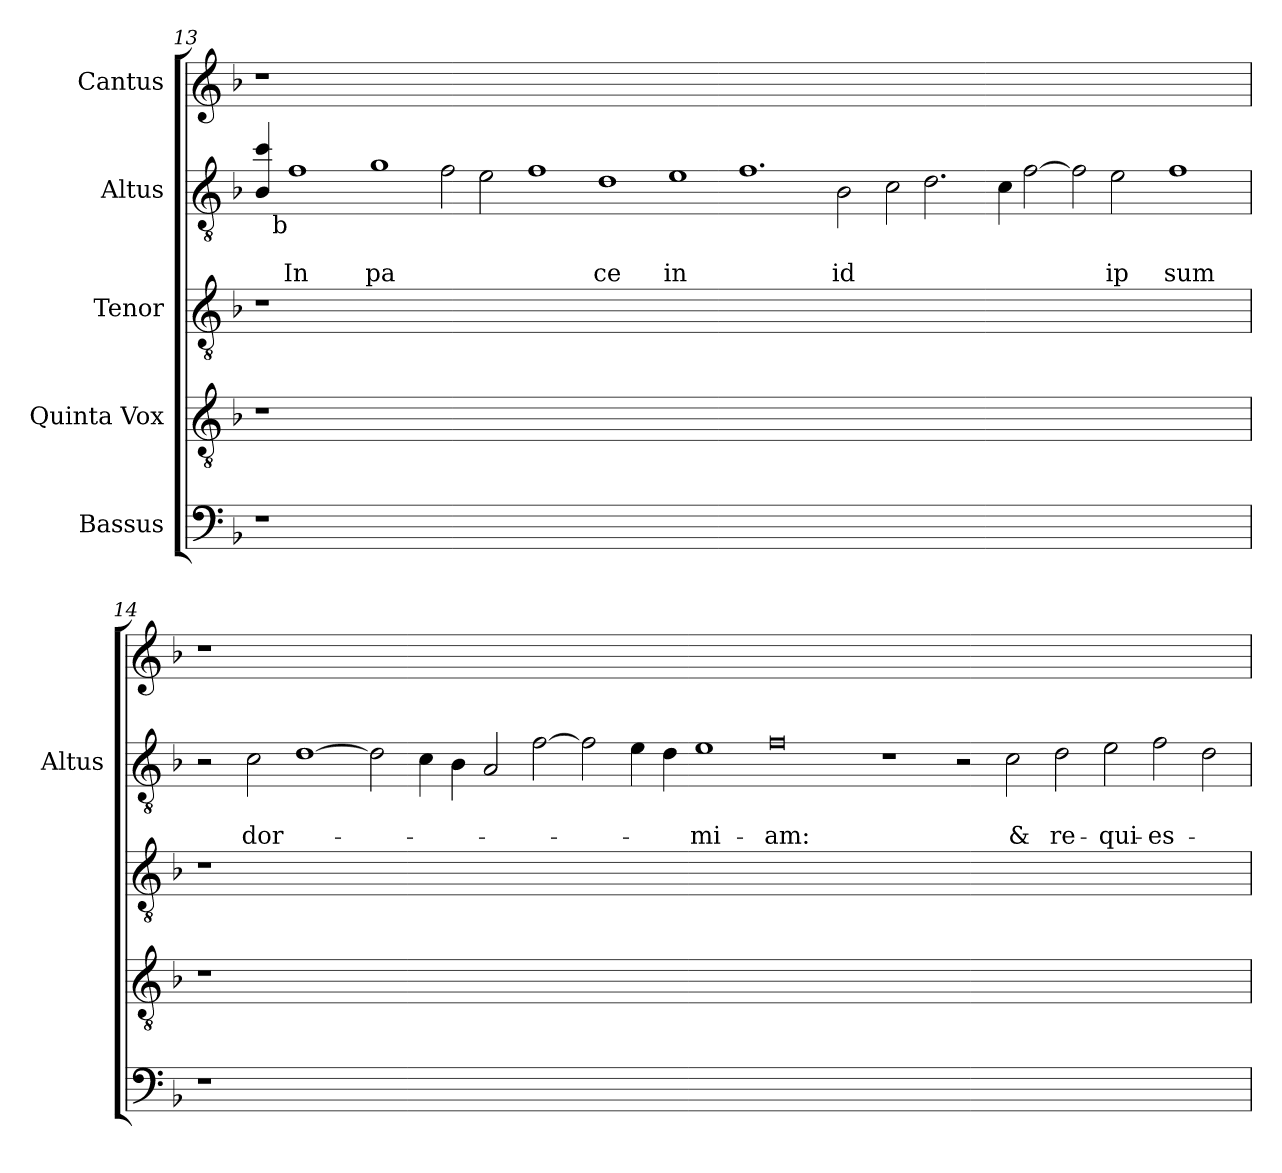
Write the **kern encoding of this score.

**kern	**kern	**kern	**kern	**text	**text	**kern
*part5	*part4	*part3	*part2	*part2	*part2	*part1
*staff5	*staff4	*staff3	*staff2	*staff2	*staff2	*staff1
*I"Bassus	*I"Quinta Vox	*I"Tenor	*I"Altus	*	*	*I"Cantus
*	*	*	*I'Altus	*	*	*
!!LO:PB:g=z
*clefF4	*clefGv2	*clefGv2	*clefGv2	*	*	*clefG2
*k[b-]	*k[b-]	*k[b-]	*k[b-]	*	*	*k[b-]
*F:	*F:	*F:	*F:	*	*	*F:
=13	=13	=13	=13	=13	=13	=13
*	*	*	*^	*	*	*
1r	1r	1r	4B-/ 4cc/	8ryy	.	.	1r
!	!	!	!	!LO:TX:b:t=b	!	!	!
.	.	.	.	1ryy	.	.	.
!	!	!	!	!	!	!LO:LY:b	!
.	.	.	1f	.	.	In	.
000ryy	000ryy	000ryy	.	.	.	.	000ryy
.	.	.	.	1ryy	.	.	.
!	!	!	!	!	!	!LO:LY:b	!
.	.	.	1g	.	.	pa	.
.	.	.	.	1ryy	.	.	.
.	.	.	2f\	.	.	.	.
.	.	.	2e\	.	.	.	.
.	.	.	.	1ryy	.	.	.
.	.	.	1f	.	.	.	.
.	.	.	.	1ryy	.	.	.
!	!	!	!	!	!	!LO:LY:b	!
.	.	.	1d	.	.	ce	.
.	.	.	.	1ryy	.	.	.
!	!	!	!	!	!	!LO:LY:b	!
.	.	.	1e	.	.	in	.
.	.	.	.	1ryy	.	.	.
.	.	.	1.f	.	.	.	.
.	.	.	.	1ryy	.	.	.
!	!	!	!	!	!	!LO:LY:b	!
.	.	.	2B-\	.	.	id	.
.	.	.	.	1ryy	.	.	.
.	.	.	2c\	.	.	.	.
.	.	.	2.d\	.	.	.	.
0ryy	0ryy	0ryy	.	.	.	.	0ryy
.	.	.	.	1ryy	.	.	.
.	.	.	4c\	.	.	.	.
.	.	.	[>2f\	.	.	.	.
.	.	.	.	1ryy	.	.	.
.	.	.	2f\]	.	.	.	.
!	!	!	!	!	!	!LO:LY:b	!
.	.	.	2e\	.	.	ip	.
1ryy	1ryy	1ryy	.	.	.	.	1ryy
.	.	.	.	1ryy	.	.	.
!	!	!	!	!	!	!LO:LY:b	!
.	.	.	1f	.	.	sum	.
4ryy	4ryy	4ryy	.	.	.	.	4ryy
.	.	.	.	8ryy	.	.	.
*	*	*	*v	*v	*	*	*
!!LO:LB:g=z
=14	=14	=14	=14	=14	=14	=14
1r	1r	1r	2r	.	.	1r
!	!	!	!	!	!LO:LY:b	!
.	.	.	2c\	.	dor-	.
000ryy	000ryy	000ryy	[>1d	.	.	000ryy
.	.	.	2d\]	.	.	.
.	.	.	4c\	.	.	.
.	.	.	4B-\	.	.	.
.	.	.	2A/	.	.	.
.	.	.	[>2f\	.	.	.
.	.	.	2f\]	.	.	.
.	.	.	4e\	.	.	.
.	.	.	4d\	.	.	.
!	!	!	!	!	!LO:LY:b	!
.	.	.	1e	.	-mi-	.
!	!	!	!	!	!LO:LY:b	!
.	.	.	0f	.	-am:	.
.	.	.	1r	.	.	.
0.ryy	0.ryy	0.ryy	2r	.	.	0.ryy
!	!	!	!	!	!LO:LY:b	!
.	.	.	2c\	.	&	.
!	!	!	!	!	!LO:LY:b	!
.	.	.	2d\	.	re-	.
!	!	!	!	!	!LO:LY:b	!
.	.	.	2e\	.	-qui-	.
!	!	!	!	!	!LO:LY:b	!
.	.	.	2f\	.	-es-	.
.	.	.	2d\	.	.	.
=	=	=	=	=	=	=
*-	*-	*-	*-	*-	*-	*-
